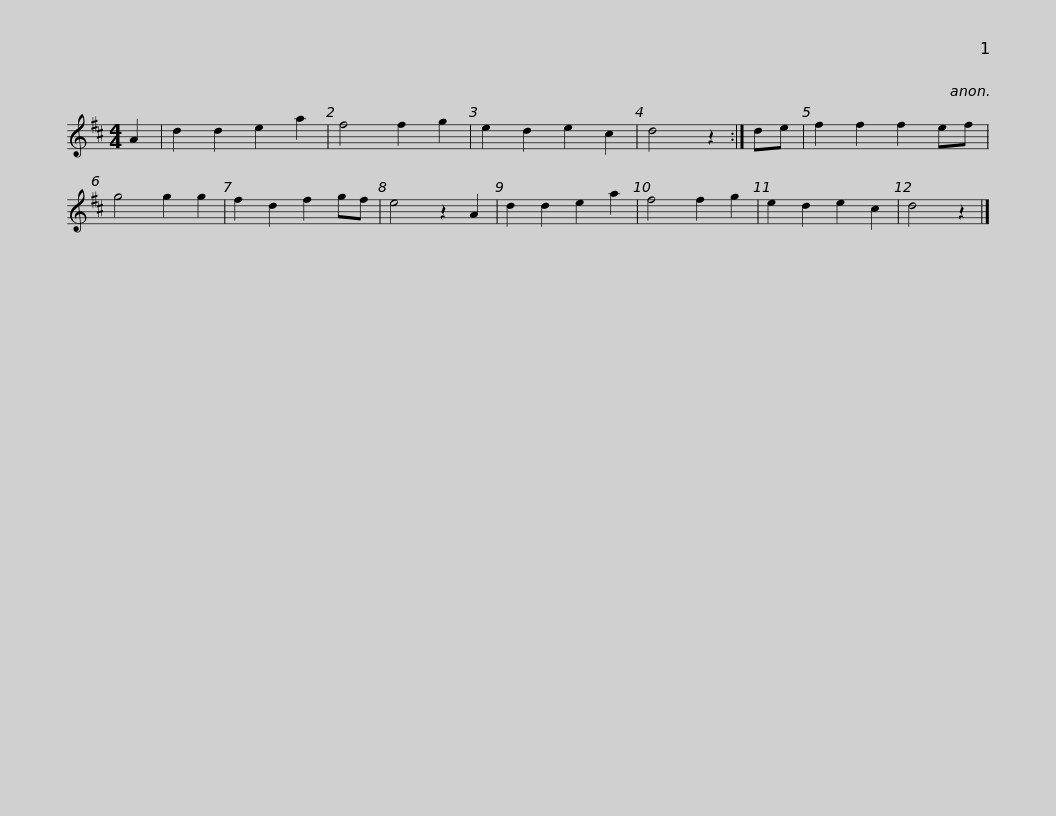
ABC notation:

X:1
L:1/8
M:4/4
I:linebreak $
K:D
V:1 treble
V:1
 A2 | d2 d2 e2 a2 | f4 f2 g2 | e2 d2 e2 c2 | d4 z2 :| %5
 de | f2 f2 f2 ef | g4 g2 g2 | f2 d2 f2 gf | e4 z2 A2 | %10
 d2 d2 e2 a2 |$ f4 f2 g2 | e2 d2 e2 c2 | d4 z2 |] %14
